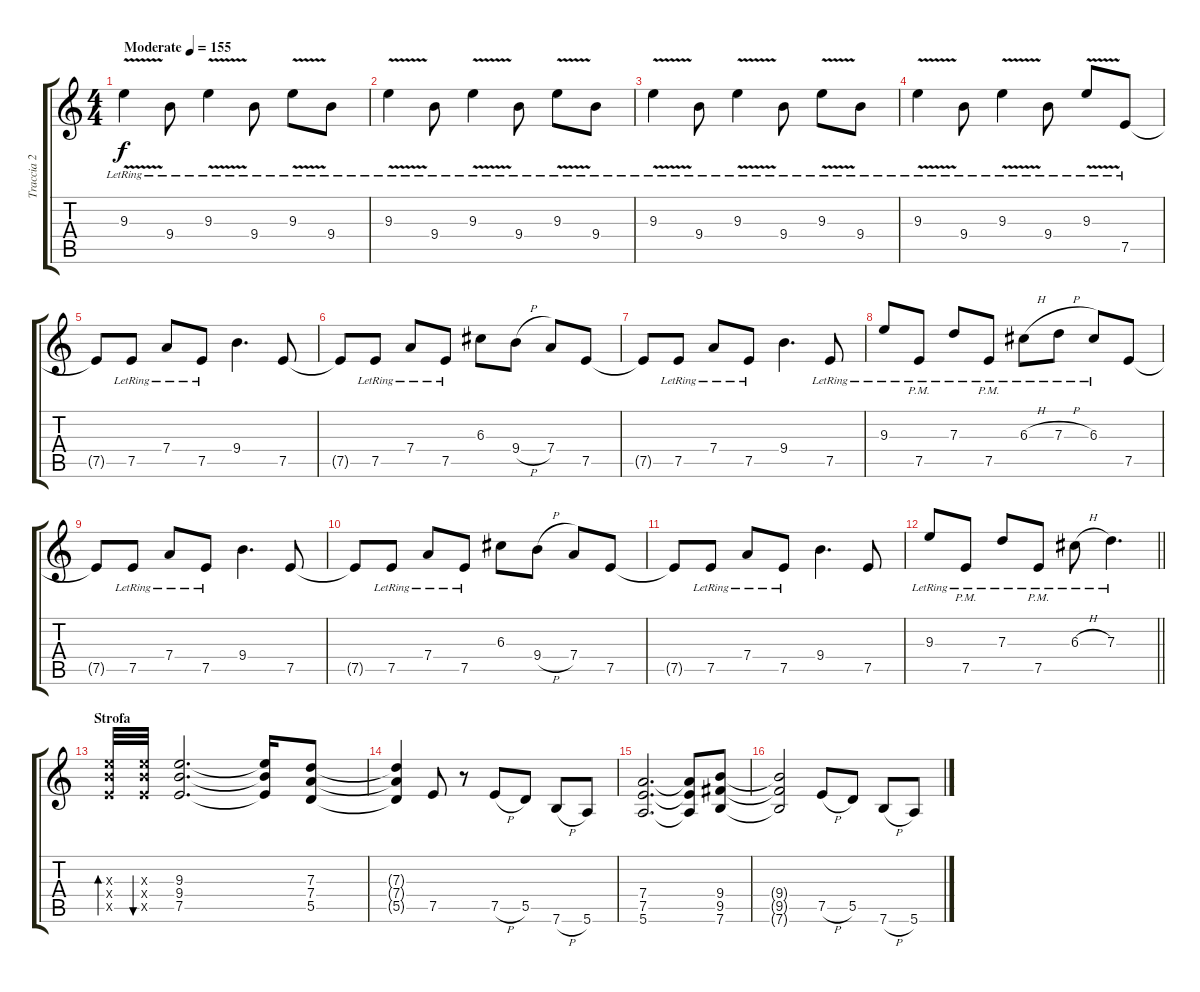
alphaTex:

\track ("Traccia 2" "Traccia 2") {instrument overdrivenguitar}
\staff {score tabs}
\tuning (E4 B3 G3 D3 A2 E2) {hide}
\ts (4 4)
\tempo (155 "Moderate")
\clef g2
\ks c
9.3{v lr}.4{dy f instrument overdrivenguitar} 9.4{lr}.8 9.3{v lr}.4 9.4{lr}.8 9.3{v lr}.8 9.4{lr}.8 |
9.3{v lr}.4 9.4{lr}.8 9.3{v lr}.4 9.4{lr}.8 9.3{v lr}.8 9.4{lr}.8 |
9.3{v lr}.4 9.4{lr}.8 9.3{v lr}.4 9.4{lr}.8 9.3{v lr}.8 9.4{lr}.8 |
9.3{v lr}.4 9.4{lr}.8 9.3{v lr}.4 9.4{lr}.8 9.3{v lr}.8 7.5{lr}.8 |
7.5{t}.8 7.5{lr}.8 7.4{lr}.8 7.5{lr}.8 9.4.4{d} 7.5.8 |
7.5{t}.8 7.5{lr}.8 7.4{lr}.8 7.5{lr}.8 6.3.8 9.4{h}.8 7.4.8 7.5.8 |
7.5{t}.8 7.5{lr}.8 7.4{lr}.8 7.5{lr}.8 9.4.4{d} 7.5{lr}.8 |
9.3{lr}.8 7.5{pm lr}.8 7.3{lr}.8 7.5{pm lr}.8 6.3{h lr}.8 7.3{h lr}.8 6.3{lr}.8 7.5.8 |
7.5{t}.8 7.5{lr}.8 7.4{lr}.8 7.5{lr}.8 9.4.4{d} 7.5.8 |
7.5{t}.8 7.5{lr}.8 7.4{lr}.8 7.5{lr}.8 6.3.8 9.4{h}.8 7.4.8 7.5.8 |
7.5{t}.8 7.5{lr}.8 7.4{lr}.8 7.5{lr}.8 9.4.4{d} 7.5.8 |
\barLineRight lightlight
9.3{lr}.8 7.5{pm lr}.8 7.3{lr}.8 7.5{pm lr}.8 6.3{h lr}.8 7.3{lr}.4{d} |
\section ("" "Strofa")
(9.3{x} 9.4{x} 7.5{x}).32{bd 60} (9.3{x} 9.4{x} 7.5{x}).32{bu 60} (9.3 9.4 7.5).2{d} (9.3{t} 9.4{t} 7.5{t}).16 (7.3 7.4 5.5).8 |
(7.3{t} 7.4{t} 5.5{t}).4 7.5.8 r.8 7.5{h}.8 5.5.8 7.6{h}.8 5.6.8 |
(7.4 7.5 5.6).2{d} (7.4{t} 7.5{t} 5.6{t}).8 (9.4 9.5 7.6).8 |
(9.4{t} 9.5{t} 7.6{t}).2 7.5{h}.8 5.5.8 7.6{h}.8 5.6.8
